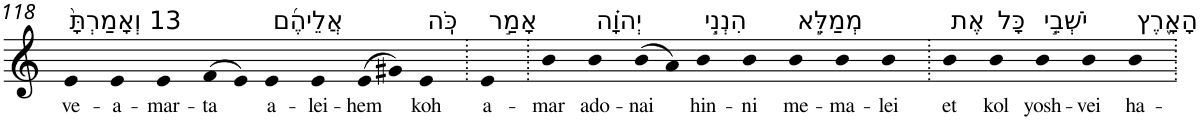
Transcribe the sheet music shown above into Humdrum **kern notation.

**kern	**text
*part1	*part1
*staff1	*staff1
*I"Piano	*
*I'Pno	*
!!LO:PB:g=z
*clefG2	*
*k[]	*
=118	=118
!LO:TX:a:t=13 וְאָמַרְתָּ֨	!
!	!LO:LY:b
4e	ve-
!	!LO:LY:b
4e	-a-
!	!LO:LY:b
4e	-mar-
!	!LO:LY:b
(>8f	-ta
8e)	.
!LO:TX:a:t=אֲלֵיהֶ֜ם	!
!	!LO:LY:b
4e	a-
!	!LO:LY:b
4e	-lei-
!	!LO:LY:b
(>8e	-hem
8g#X)	.
!LO:TX:a:t=כֹּֽה	!
!	!LO:LY:b
4e	koh
=119.	=119.
!LO:TX:a:t=אָמַ֣ר	!
!	!LO:LY:b
4e	a-
=120.	=120.
!	!LO:LY:b
4b	-mar
!LO:TX:a:t=יְהוָ֗ה	!
!	!LO:LY:b
4b	ado-
!	!LO:LY:b
(>8b	-nai
8a)	.
!LO:TX:a:t=הִנְנִ֣י	!
!	!LO:LY:b
4b	hin-
!	!LO:LY:b
4b	-ni
!LO:TX:a:t=מְמַלֵּ֣א	!
!	!LO:LY:b
4b	me-
!	!LO:LY:b
4b	-ma-
!	!LO:LY:b
4b	-lei
=121.	=121.
!LO:TX:a:t=אֶת	!
!	!LO:LY:b
4b	et
!LO:TX:a:t=כָּל	!
!	!LO:LY:b
4b	kol
!LO:TX:a:t=יֹשְׁבֵ֣י	!
!	!LO:LY:b
4b	yosh-
!	!LO:LY:b
4b	-vei
!LO:TX:a:t=הָאָ֪רֶץ	!
!	!LO:LY:b
4b	ha-
=.	=.
*-	*-
